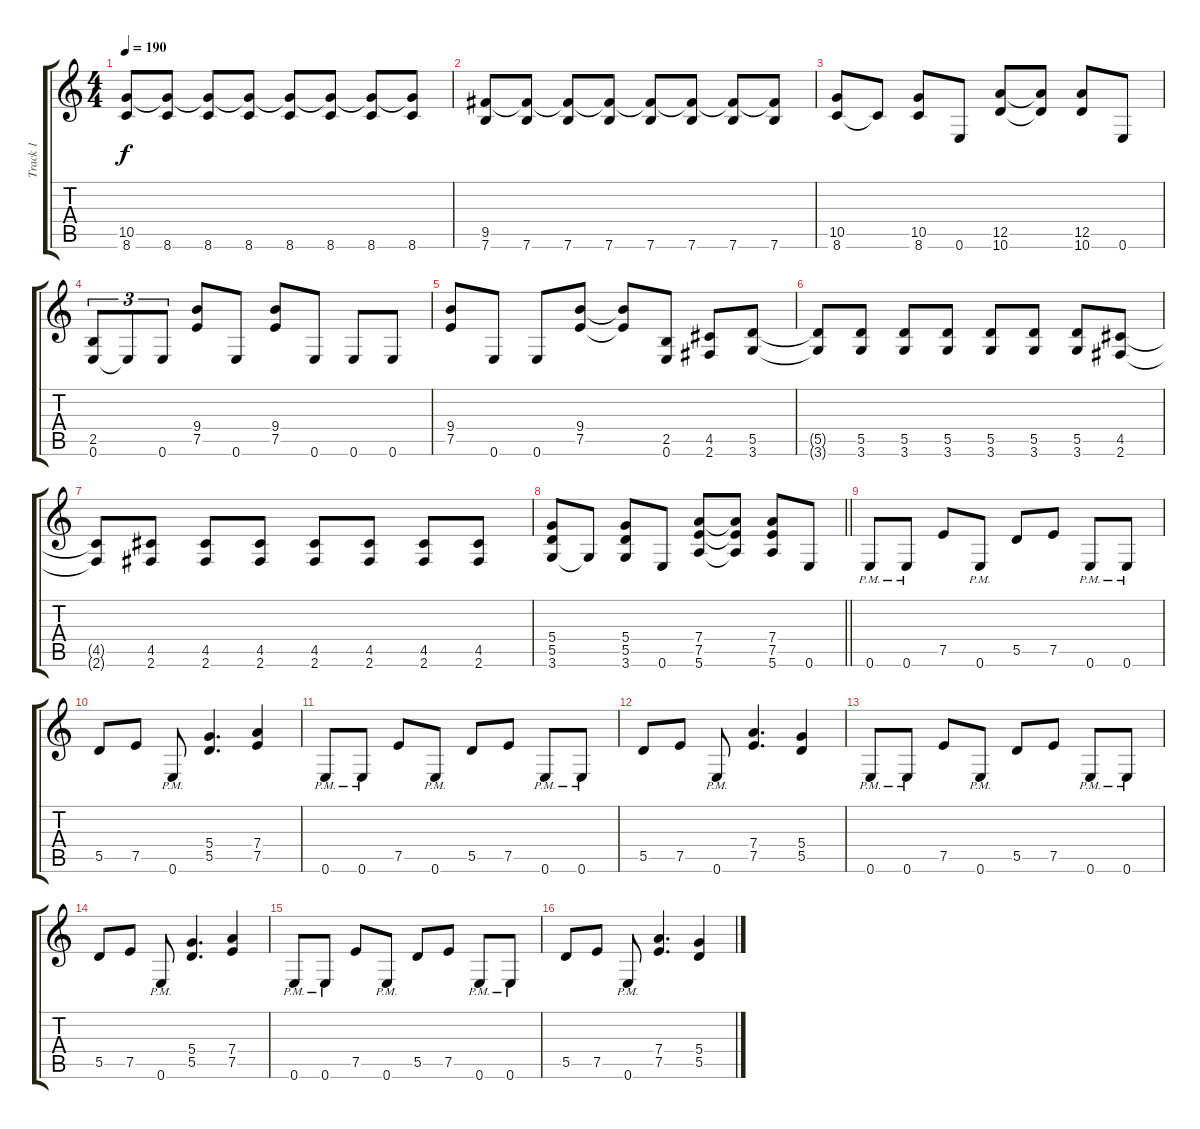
\track ("Track 1" "Track 1") {instrument distortionguitar}
\staff {score tabs}
\tuning (E4 B3 G3 D3 A2 E2) {hide}
\ts (4 4)
\tempo 190
\clef g2
\ks c
(10.5 8.6).8{dy f} (10.5{t} 8.6).8 (10.5{t} 8.6).8 (10.5{t} 8.6).8 (10.5{t} 8.6).8 (10.5{t} 8.6).8 (10.5{t} 8.6).8 (10.5{t} 8.6).8 |
(9.5 7.6).8 (9.5{t} 7.6).8 (9.5{t} 7.6).8 (9.5{t} 7.6).8 (9.5{t} 7.6).8 (9.5{t} 7.6).8 (9.5{t} 7.6).8 (9.5{t} 7.6).8 |
(10.5 8.6).8 8.6{t}.8 (10.5 8.6).8 0.6.8 (12.5 10.6).8 (12.5{t} 10.6{t}).8 (12.5 10.6).8 0.6.8 |
(2.5 0.6).8{tu (3 2)} 0.6{t}.8{tu (3 2)} 0.6.8{tu (3 2)} (9.4 7.5).8 0.6.8 (9.4 7.5).8 0.6.8 0.6.8 0.6.8 |
(9.4 7.5).8 0.6.8 0.6.8 (9.4 7.5).8 (9.4{t} 7.5{t}).8 (2.5 0.6).8 (4.5 2.6).8 (5.5 3.6).8 |
(5.5{t} 3.6{t}).8 (5.5 3.6).8 (5.5 3.6).8 (5.5 3.6).8 (5.5 3.6).8 (5.5 3.6).8 (5.5 3.6).8 (4.5 2.6).8 |
(4.5{t} 2.6{t}).8 (4.5 2.6).8 (4.5 2.6).8 (4.5 2.6).8 (4.5 2.6).8 (4.5 2.6).8 (4.5 2.6).8 (4.5 2.6).8 |
\barLineRight lightlight
(5.4 5.5 3.6).8 3.6{t}.8 (5.4 5.5 3.6).8 0.6.8 (7.4 7.5 5.6).8 (7.4{t} 7.5{t} 5.6{t}).8 (7.4 7.5 5.6).8 0.6.8 |
0.6{pm}.8 0.6{pm}.8 7.5.8 0.6{pm}.8 5.5.8 7.5.8 0.6{pm}.8 0.6{pm}.8 |
5.5.8 7.5.8 0.6{pm}.8 (5.4 5.5).4{d} (7.4 7.5).4 |
0.6{pm}.8 0.6{pm}.8 7.5.8 0.6{pm}.8 5.5.8 7.5.8 0.6{pm}.8 0.6{pm}.8 |
5.5.8 7.5.8 0.6{pm}.8 (7.4 7.5).4{d} (5.4 5.5).4 |
0.6{pm}.8 0.6{pm}.8 7.5.8 0.6{pm}.8 5.5.8 7.5.8 0.6{pm}.8 0.6{pm}.8 |
5.5.8 7.5.8 0.6{pm}.8 (5.4 5.5).4{d} (7.4 7.5).4 |
0.6{pm}.8 0.6{pm}.8 7.5.8 0.6{pm}.8 5.5.8 7.5.8 0.6{pm}.8 0.6{pm}.8 |
5.5.8 7.5.8 0.6{pm}.8 (7.4 7.5).4{d} (5.4 5.5).4
